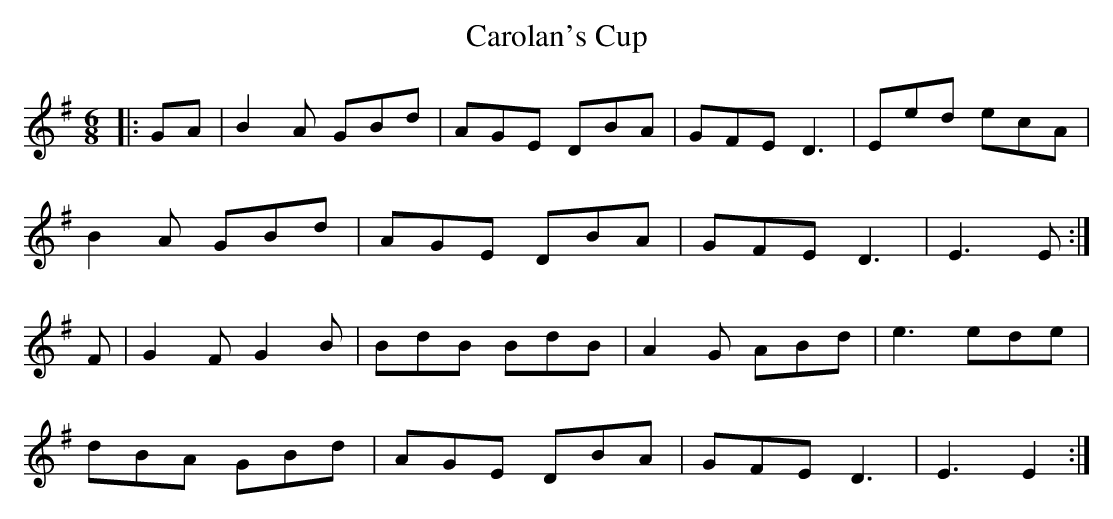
X:1
T: Carolan's Cup
M: 6/8
L: 1/8
K: Gmaj
|:GA|B2A GBd|AGE DBA|GFE D3|Eed ecA|
B2A GBd|AGE DBA|GFE D3|E3 E:|
F|G2F G2B|BdB BdB|A2G ABd|e3 ede|
dBA GBd|AGE DBA|GFE D3|E3 E2:|
